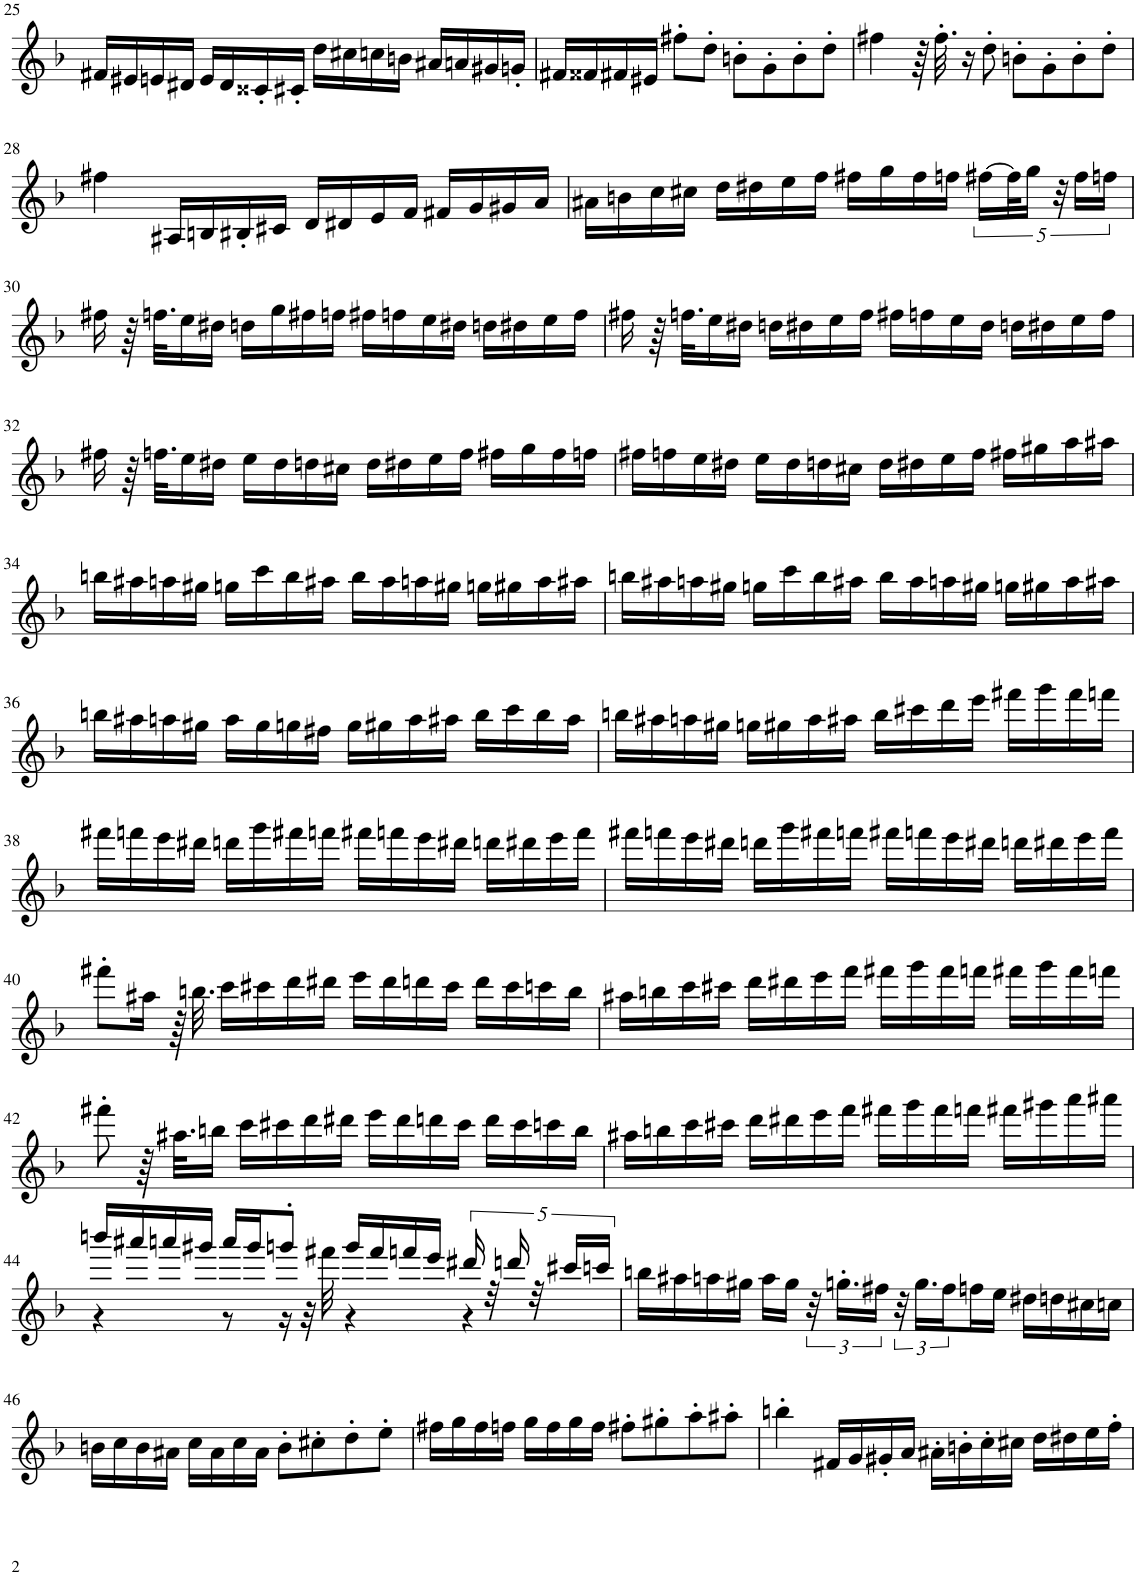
**kern
*part1
*staff1
*I"Sassofono contralto
!!LO:PB:g=z
*clefG2
*Trd5c9
*k[f#c#g#d#a#e#]
*M4/4
=25
16f#X/LL
16e#X/
16en/
16d#X/JJ
16e/LL
16d#/
16c##X'/
16c#X'/JJ
16dd\LL
16cc#X\
16ccn\
16bn\JJ
16a#X/LL
16an/
16g#X/
16gn'/JJ
=26
16f#X/LL
16f##X/
16f#X/
16e#X/JJ
8ff#X'\L
8dd'\J
8bn'\L
8g'\
8b'\
8dd'\J
=27
4ff#X\
64r
32.ff#'\
16r
8dd'\
8bn'\L
8g'\
8b'\
8dd'\J
!!LO:LB:g=z
=28
4ff#X\
16A#X/LL
16Bn/
16B#X'/
16c#X/JJ
16d/LL
16d#X/
16e/
16f/JJ
16f#X/LL
16g/
16g#X/
16a/JJ
=29
16a#X\LL
16bn\
16cc\
16cc#X\JJ
16dd\LL
16dd#X\
16ee\
16ff\JJ
16ff#X\LL
16gg\
16ff#\
16ffn\JJ
[20ff#X\LL
40ff#\K]
20gg\JJ
40r
20ff#\LL
20ffn\JJ
!!LO:LB:g=z
=30
16ff#X\
64r
32.ffn\KLL
16ee\
16dd#X\JJ
16ddn\LL
16gg\
16ff#X\
16ffn\JJ
16ff#X\LL
16ffn\
16ee\
16dd#X\JJ
16ddn\LL
16dd#X\
16ee\
16ff\JJ
=31
16ff#X\
64r
32.ffn\KLL
16ee\
16dd#X\JJ
16ddn\LL
16dd#X\
16ee\
16ff\JJ
16ff#X\LL
16ffn\
16ee\
16dd#\JJ
16ddn\LL
16dd#X\
16ee\
16ff\JJ
!!LO:LB:g=z
=32
16ff#X\
64r
32.ffn\KLL
16ee\
16dd#X\JJ
16ee\LL
16dd#\
16ddn\
16cc#X\JJ
16dd\LL
16dd#X\
16ee\
16ff\JJ
16ff#X\LL
16gg\
16ff#\
16ffn\JJ
=33
16ff#X\LL
16ffn\
16ee\
16dd#X\JJ
16ee\LL
16dd#\
16ddn\
16cc#X\JJ
16dd\LL
16dd#X\
16ee\
16ff\JJ
16ff#X\LL
16gg#X\
16aa\
16aa#X\JJ
!!LO:LB:g=z
=34
16bbn\LL
16aa#X\
16aan\
16gg#X\JJ
16ggn\LL
16ccc\
16bb\
16aa#X\JJ
16bb\LL
16aa#\
16aan\
16gg#X\JJ
16ggn\LL
16gg#X\
16aa\
16aa#X\JJ
=35
16bbn\LL
16aa#X\
16aan\
16gg#X\JJ
16ggn\LL
16ccc\
16bb\
16aa#X\JJ
16bb\LL
16aa#\
16aan\
16gg#X\JJ
16ggn\LL
16gg#X\
16aa\
16aa#X\JJ
!!LO:LB:g=z
=36
16bbn\LL
16aa#X\
16aan\
16gg#X\JJ
16aa\LL
16gg#\
16ggn\
16ff#X\JJ
16gg\LL
16gg#X\
16aa\
16aa#X\JJ
16bb\LL
16ccc\
16bb\
16aa#\JJ
=37
16bbn\LL
16aa#X\
16aan\
16gg#X\JJ
16ggn\LL
16gg#X\
16aa\
16aa#X\JJ
16bb\LL
16ccc#X\
16ddd\
16eee\JJ
16fff#X\LL
16ggg\
16fff#\
16fffn\JJ
!!LO:LB:g=z
=38
16fff#X\LL
16fffn\
16eee\
16ddd#X\JJ
16dddn\LL
16ggg\
16fff#X\
16fffn\JJ
16fff#X\LL
16fffn\
16eee\
16ddd#X\JJ
16dddn\LL
16ddd#X\
16eee\
16fff\JJ
=39
16fff#X\LL
16fffn\
16eee\
16ddd#X\JJ
16dddn\LL
16ggg\
16fff#X\
16fffn\JJ
16fff#X\LL
16fffn\
16eee\
16ddd#X\JJ
16dddn\LL
16ddd#X\
16eee\
16fff\JJ
!!LO:LB:g=z
=40
8fff#X'\L
16aa#X\Jk
64r
32.bbn\
16ccc\LL
16ccc#X\
16ddd\
16ddd#X\JJ
16eee\LL
16ddd#\
16dddn\
16ccc#\JJ
16ddd\LL
16ccc#\
16cccn\
16bb\JJ
=41
16aa#X\LL
16bbn\
16ccc\
16ccc#X\JJ
16ddd\LL
16ddd#X\
16eee\
16fff\JJ
16fff#X\LL
16ggg\
16fff#\
16fffn\JJ
16fff#X\LL
16ggg\
16fff#\
16fffn\JJ
!!LO:LB:g=z
=42
8fff#X'\
64r
32.aa#X\KLL
16bbn\JJ
16ccc\LL
16ccc#X\
16ddd\
16ddd#X\JJ
16eee\LL
16ddd#\
16dddn\
16ccc#\JJ
16ddd\LL
16ccc#\
16cccn\
16bb\JJ
=43
16aa#X\LL
16bbn\
16ccc\
16ccc#X\JJ
16ddd\LL
16ddd#X\
16eee\
16fff\JJ
16fff#X\LL
16ggg\
16fff#\
16fffn\JJ
16fff#X\LL
16ggg#X\
16aaa\
16aaa#X\JJ
!!LO:LB:g=z
=44
*^
16bbbn/LL	4r
16aaa#X/	.
16aaan/	.
16ggg#X/JJ	.
16aaa/LL	8r
16ggg#/J	.
8gggn'/J	16r
.	32r
.	32fff#X\
16ggg/LL	4r
16fff#/	.
16fffn/	.
16eee/JJ	.
20ddd#X/	4r
40r	.
20dddn/	.
40r	.
20ccc#X/LL	.
20cccn/JJ	.
*v	*v
=45
16bbn\LL
16aa#X\
16aan\
16gg#X\JJ
16aa\LL
16gg#\JJ
48r
24.ggn'\LL
24ff#X\JJ
48r
24.gg\LL
24ff#\
16ffn\
16ee\JJ
16dd#X\LL
16ddn\
16cc#X\
16ccn\JJ
!!LO:LB:g=z
=46
16bn\LL
16cc\
16b\
16a#X\JJ
16cc\LL
16a#\
16cc\
16a#\JJ
8b'\L
8cc#X'\
8dd'\
8ee'\J
=47
16ff#X\LL
16gg\
16ff#\
16ffn\JJ
16gg\LL
16ff\
16gg\
16ff\JJ
8ff#X'\L
8gg#X'\
8aa'\
8aa#X'\J
=48
4bbn'\
16f#X/LL
16g/
16g#X'/
16a/JJ
16a#X'\LL
16bn'\
16cc'\
16cc#X\JJ
16dd\LL
16dd#X\
16ee\
16ff'\JJ
=
*-
